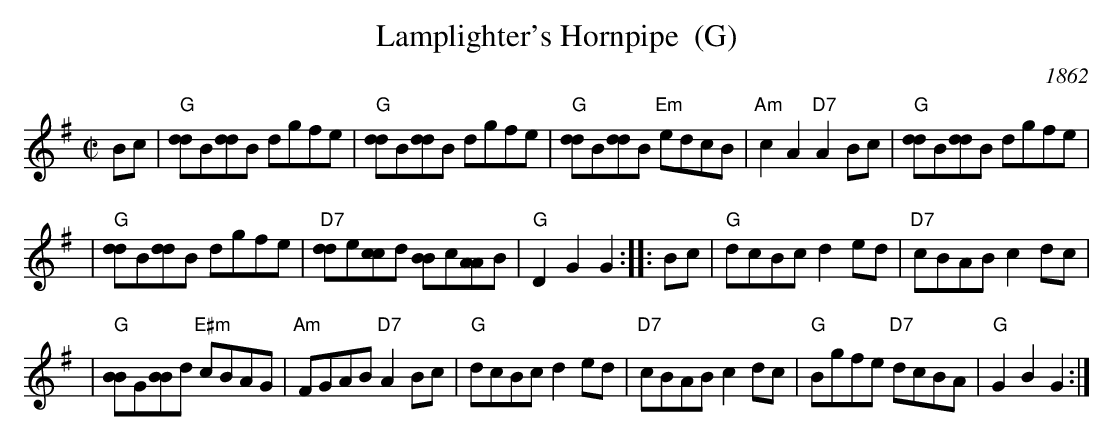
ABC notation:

X:1
T: Lamplighter's Hornpipe  (G)
O: 1862
M: C|
L: 1/8
K: G
Bc \
| "G"[dd]B[dd]B dgfe | "G"[dd]B[dd]B dgfe \
| "G"[dd]B[dd]B "Em"edcB | "Am"c2A2 "D7"A2Bc | "G"[dd]B[dd]B dgfe |
| "G"[dd]B[dd]B dgfe | "D7"[dd]e[cc]d [BB]c[AA]B \
| "G"D2G2 G2 :: Bc | "G"dcBc d2ed | "D7"cBAB c2dc |
| "G"[BB]G[BB]d "E#m"cBAG | "Am"FGAB "D7"A2Bc \
| "G"dcBc d2ed | "D7"cBAB c2dc \
| "G"Bgfe "D7"dcBA | "G"G2B2 G2 :|
